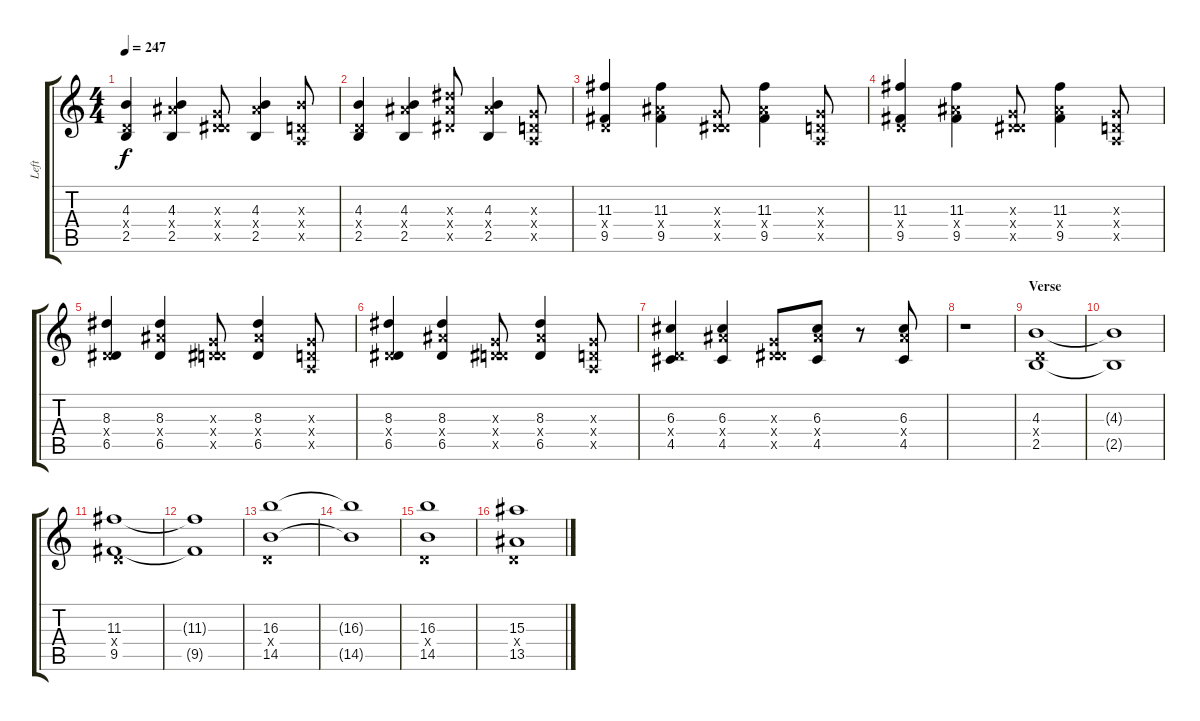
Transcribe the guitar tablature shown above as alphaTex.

\track ("Left" "Left") {instrument distortionguitar}
\staff {score tabs}
\tuning (E4 B3 G3 D3 A2 E2) {hide}
\ts (4 4)
\tempo 247
\clef g2
\ks c
(4.3 0.4{x} 2.5).4{dy f} (4.3 8.4{x} 2.5).4 (0.3{x} 0.4{x} 6.5{x}).8 (4.3 8.4{x} 2.5).4 (4.3{x} 0.4{x} 0.5{x}).8 |
(4.3 0.4{x} 2.5).4 (4.3 8.4{x} 2.5).4 (8.3{x} 8.4{x} 6.5{x}).8 (4.3 8.4{x} 2.5).4 (0.3{x} 0.4{x} 0.5{x}).8 |
(11.3 0.4{x} 9.5).4 (11.3 8.4{x} 9.5).4 (0.3{x} 0.4{x} 6.5{x}).8 (11.3 8.4{x} 9.5).4 (0.3{x} 0.4{x} 0.5{x}).8 |
(11.3 0.4{x} 9.5).4 (11.3 8.4{x} 9.5).4 (0.3{x} 0.4{x} 6.5{x}).8 (11.3 8.4{x} 9.5).4 (0.3{x} 0.4{x} 0.5{x}).8 |
(8.3 0.4{x} 6.5).4 (8.3 8.4{x} 6.5).4 (0.3{x} 0.4{x} 6.5{x}).8 (8.3 8.4{x} 6.5).4 (0.3{x} 0.4{x} 0.5{x}).8 |
(8.3 0.4{x} 6.5).4 (8.3 8.4{x} 6.5).4 (0.3{x} 0.4{x} 6.5{x}).8 (8.3 8.4{x} 6.5).4 (0.3{x} 0.4{x} 0.5{x}).8 |
(6.3 0.4{x} 4.5).4 (6.3 8.4{x} 4.5).4 (0.3{x} 0.4{x} 6.5{x}).8 (6.3 8.4{x} 4.5).8 r.8 (6.3 8.4{x} 4.5).8 |
r.1 |
\section ("" "Verse")
(4.3 0.4{x} 2.5).1 |
(4.3{t} 2.5{t}).1 |
(11.3 0.4{x} 9.5).1 |
(11.3{t} 9.5{t}).1 |
(16.3 0.4{x} 14.5).1 |
(16.3{t} 14.5{t}).1 |
(16.3 0.4{x} 14.5).1 |
(15.3 0.4{x} 13.5).1
